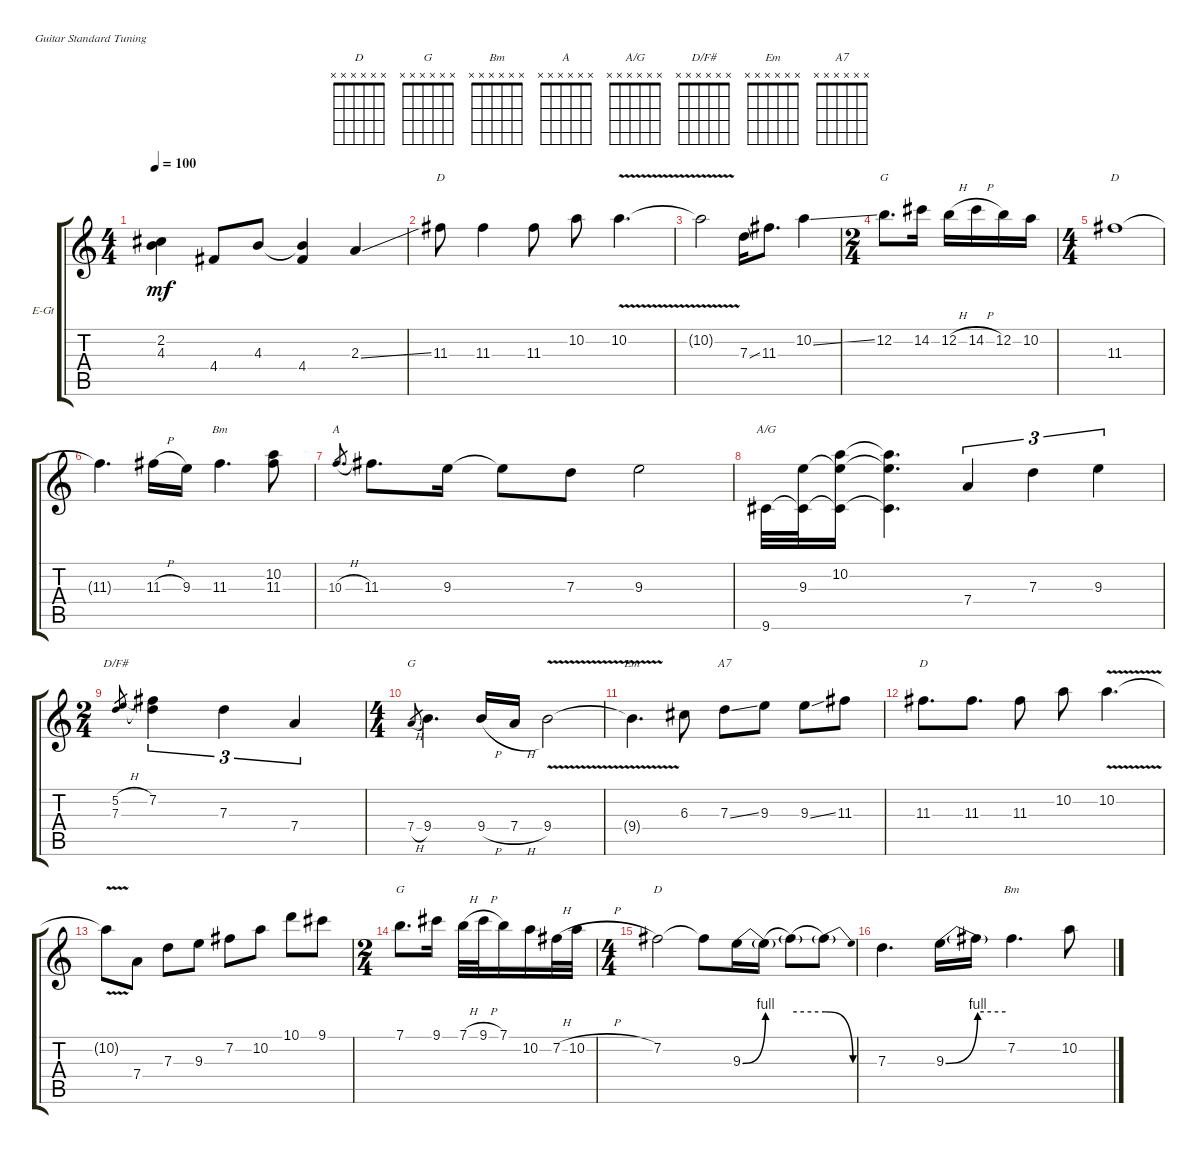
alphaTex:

\defaultSystemsLayout 4
\bracketExtendMode groupsimilarinstruments
\firstSystemTrackNameOrientation horizontal
\otherSystemsTrackNameOrientation horizontal
\track ("Electric Guitar" "E-Gt") {instrument electricguitarclean}
\staff {score tabs}
\tuning (E4 B3 G3 D3 A2 E2)
\chord ("D" x x x x x x)
\chord ("G" x x x x x x)
\chord ("Bm" x x x x x x)
\chord ("A" x x x x x x)
\chord ("A/G" x x x x x x)
\chord ("D/F#" x x x x x x)
\chord ("Em" x x x x x x)
\chord ("A7" x x x x x x)
\ts (4 4)
\tempo 100
\clef g2
\ks c
(2.2 4.3{t}).4{dy mf} 4.4.8 4.3.8 (4.3{t} 4.4).4 2.3{ss}.4 |
11.3.8{ch "D"} 11.3.4 11.3.8 10.2.8 10.2{v}.4{d} |
10.2{v t}.2 7.3{ss}.16 11.3.8{d} 10.2{ss}.4 |
\ts (2 4)
12.2.8{d ch "G"} 14.2.16 12.2{h}.16 14.2{h}.16 12.2.16 10.2.16 |
\ts (4 4)
11.3.1{ch "D"} |
11.3{t}.4{d} 11.3{h}.16 9.3.16 11.3.4{d ch "Bm"} (11.3 10.2).8 |
10.3{h}.8{d ch "A" gr} 11.3.8{d} 9.3.16 9.3{t}.8 7.3.8 9.3.2 |
9.6.32{ch "A/G"} (9.3 9.6{t}).32 (10.2 9.6{t} 9.3{t}).16 (10.2{t} 9.6{t} 9.3{t}).4{d} 7.4.4{tu (3 2)} 7.3.4{tu (3 2)} 9.3.4{tu (3 2)} |
\ts (2 4)
(5.2{h} 7.3).8{ch "D/F#" gr} (7.2 7.3{t}).4{tu (3 2)} 7.3.4{tu (3 2)} 7.4.4{tu (3 2)} |
\ts (4 4)
7.4{h}.8{ch "G" gr} 9.4.4{d} 9.4{h}.16 7.4{h}.16 9.4{v}.2 |
9.4{v t}.4{d ch "Em"} 6.3.8 7.3{ss}.8{ch "A7"} 9.3.8 9.3{ss}.8 11.3.8 |
11.3.8{d ch "D"} 11.3.8{d} 11.3.8 10.2.8 10.2{v}.4{d} |
10.2{v t}.8 7.4.8 7.3.8 9.3.8 7.2.8 10.2.8 10.1.8 9.1.8 |
\ts (2 4)
7.1.8{d ch "G"} 9.1.16 7.1{h}.32 9.1{h}.32 7.1.16 10.2.16 7.2{h}.32 10.2{h}.32 |
\ts (4 4)
7.2.2{ch "D"} 7.2{t}.8 9.3{be (bend 0 0 60 4)}.16 9.3{be (hold 0 0 60 0) t}.16 9.3{be (hold 0 4 60 4) t}.8 9.3{be (release 0 4 60 0) t}.8 |
7.3.4{d} 9.3{be (bend 0 0 60 4)}.16 9.3{be (hold 0 4 60 4) t}.16 7.2.4{d ch "Bm"} 10.2.8
